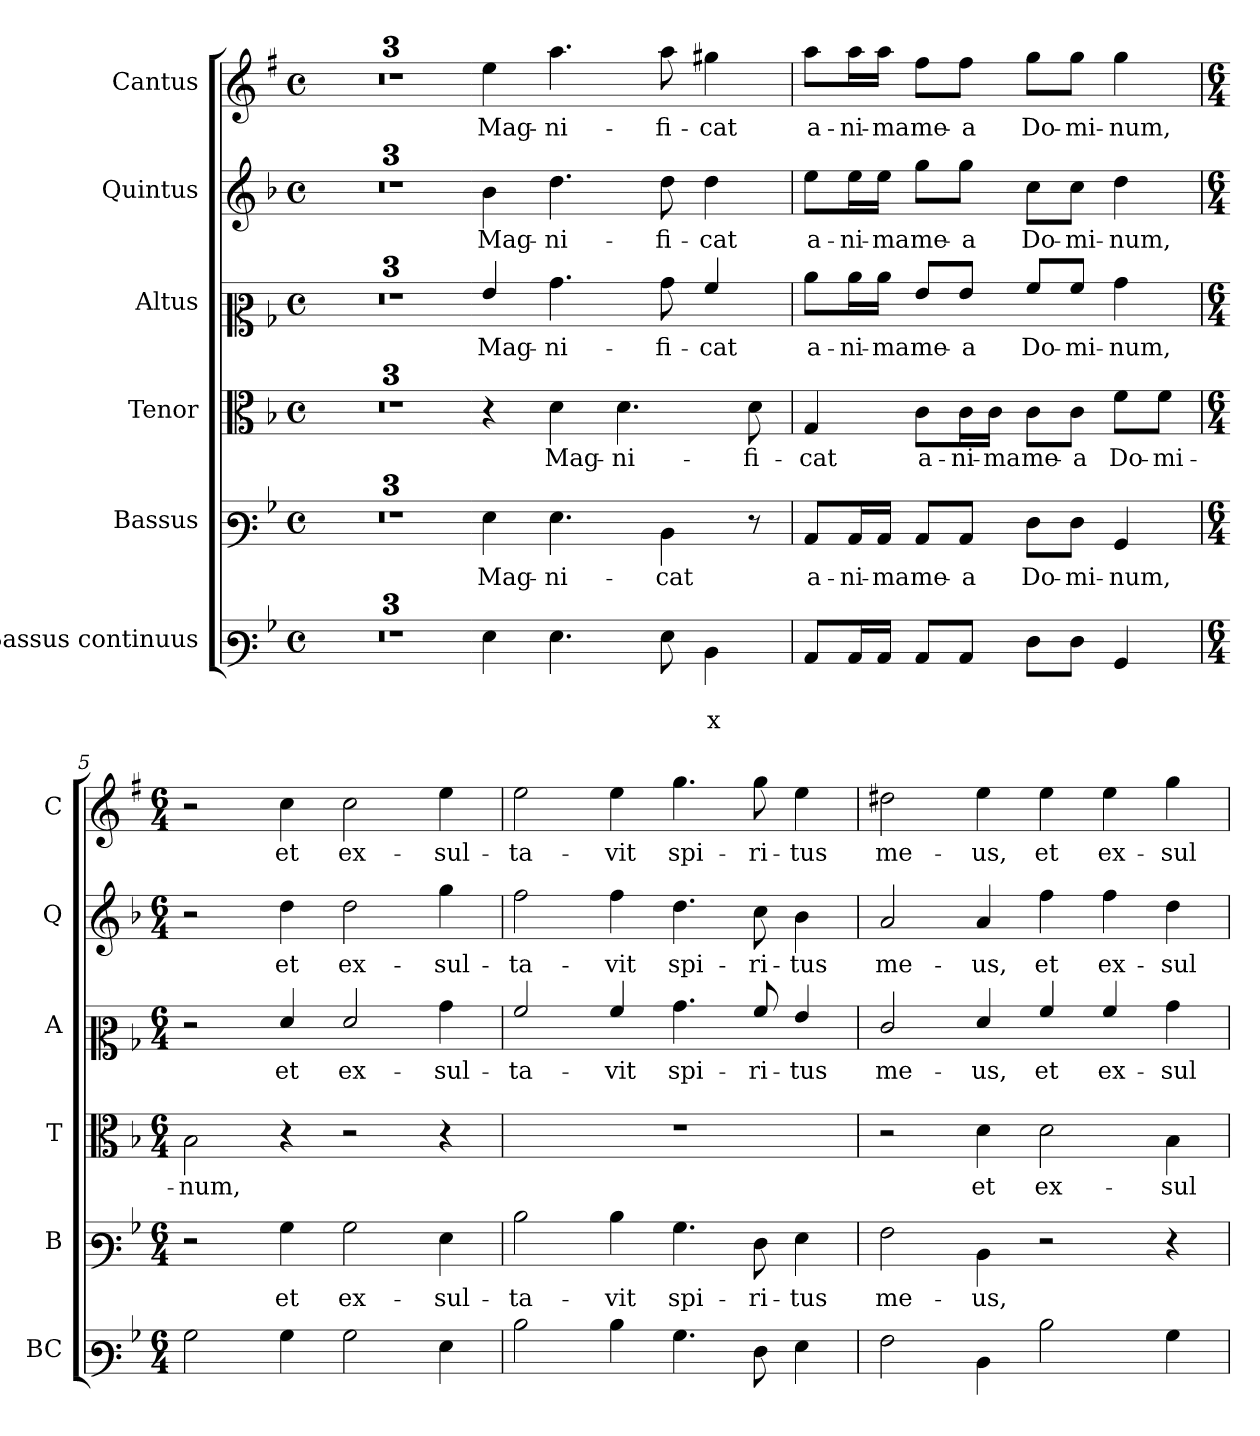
**kern	**text	**text	**kern	**text	**kern	**text	**kern	**text	**kern	**text	**kern	**text
*part6	*part6	*part6	*part5	*part5	*part4	*part4	*part3	*part3	*part2	*part2	*part1	*part1
*staff6	*staff6	*staff6	*staff5	*staff5	*staff4	*staff4	*staff3	*staff3	*staff2	*staff2	*staff1	*staff1
*I"Bassus continuus	*	*	*I"Bassus	*	*I"Tenor	*	*I"Altus	*	*I"Quintus	*	*I"Cantus	*
*I'BC	*	*	*I'B	*	*I'T	*	*I'A	*	*I'Q	*	*I'C	*
*clefF3	*	*	*clefF3	*	*clefC3	*	*clefC2	*	*clefG2	*	*clefG2	*
*	*	*	*	*	*	*	*	*	*	*	*ITrd1c2	*
*k[b-]	*	*	*k[b-]	*	*k[b-]	*	*k[b-]	*	*k[b-]	*	*k[b-]	*
*F:	*	*	*F:	*	*F:	*	*F:	*	*F:	*	*F:	*
*M4/4	*	*	*M4/4	*	*M4/4	*	*M4/4	*	*M4/4	*	*M4/4	*
*met(c)	*	*	*met(c)	*	*met(c)	*	*met(c)	*	*met(c)	*	*met(c)	*
=1	=1	=1	=1	=1	=1	=1	=1	=1	=1	=1	=1	=1
1ryy	.	.	1ryy	.	1ryy	.	1ryy	.	1ryy	.	1ryy	.
=2	=2	=2	=2	=2	=2	=2	=2	=2	=2	=2	=2	=2
1r	.	.	1r	.	1r	.	1r	.	1r	.	1r	.
=3	=3	=3	=3	=3	=3	=3	=3	=3	=3	=3	=3	=3
*clefF4	*	*	*clefF4	*	*clefGv2	*	*clefG2	*	*	*	*	*
1ryy	.	.	1ryy	.	1ryy	.	1ryy	.	1ryy	.	1ryy	.
=3X1-	=3X1-	=3X1-	=3X1-	=3X1-	=3X1-	=3X1-	=3X1-	=3X1-	=3X1-	=3X1-	=3X1-	=3X1-
!	!	!	!	!LO:LY:b	!	!	!	!LO:LY:b	!	!LO:LY:b	!	!LO:LY:b
4G\	.	.	4G\	Mag-	4r	.	4g/	Mag-	4b-\	Mag-	4dd\	Mag-
!	!	!	!	!LO:LY:b	!	!LO:LY:b	!	!LO:LY:b	!	!LO:LY:b	!	!LO:LY:b
4.G\	.	.	4.G\	-ni-	4d\	Mag-	4.b-\	-ni-	4.dd\	-ni-	4.gg\	-ni-
!	!	!	!	!	!	!LO:LY:b	!	!	!	!	!	!
.	.	.	.	.	4.d\	-ni-	.	.	.	.	.	.
!	!	!	!	!LO:LY:b	!	!	!	!LO:LY:b	!	!LO:LY:b	!	!LO:LY:b
8G\	.	.	4D\	-cat	.	.	8b-\	-fi-	8dd\	-fi-	8gg\	-fi-
!	!	!LO:LY:b	!	!	!	!	!	!LO:LY:b	!	!LO:LY:b	!	!LO:LY:b
4D\	.	x	.	.	.	.	4a/	-cat	4dd\	-cat	4ff#X\	-cat
!	!	!	!	!	!	!LO:LY:b	!	!	!	!	!	!
.	.	.	8r	.	8d\	-fi-	.	.	.	.	.	.
=4	=4	=4	=4	=4	=4	=4	=4	=4	=4	=4	=4	=4
!	!	!	!	!LO:LY:b	!	!LO:LY:b	!	!LO:LY:b	!	!LO:LY:b	!	!LO:LY:b
8C/L	.	.	8C/L	a-	4G/	-cat	8cc\L	a-	8ee\L	a-	8gg\L	a-
!	!	!	!	!LO:LY:b	!	!	!	!LO:LY:b	!	!LO:LY:b	!	!LO:LY:b
16C/L	.	.	16C/L	-ni-	.	.	16cc\L	-ni-	16ee\L	-ni-	16gg\L	-ni-
!	!	!	!	!LO:LY:b	!	!	!	!LO:LY:b	!	!LO:LY:b	!	!LO:LY:b
16C/JJ	.	.	16C/JJ	-ma	.	.	16cc\JJ	-ma	16ee\JJ	-ma	16gg\JJ	-ma
!	!	!	!	!LO:LY:b	!	!LO:LY:b	!	!LO:LY:b	!	!LO:LY:b	!	!LO:LY:b
8C/L	.	.	8C/L	me-	8c\L	a-	8g/L	me-	8gg\L	me-	8ee\L	me-
!	!	!	!	!LO:LY:b	!	!LO:LY:b	!	!LO:LY:b	!	!LO:LY:b	!	!LO:LY:b
8C/J	.	.	8C/J	-a	16c\L	-ni-	8g/J	-a	8gg\J	-a	8ee\J	-a
!	!	!	!	!	!	!LO:LY:b	!	!	!	!	!	!
.	.	.	.	.	16c\JJ	-ma	.	.	.	.	.	.
!	!	!	!	!LO:LY:b	!	!LO:LY:b	!	!LO:LY:b	!	!LO:LY:b	!	!LO:LY:b
8F\L	.	.	8F\L	Do-	8c\L	me-	8a/L	Do-	8cc\L	Do-	8ff\L	Do-
!	!	!	!	!LO:LY:b	!	!LO:LY:b	!	!LO:LY:b	!	!LO:LY:b	!	!LO:LY:b
8F\J	.	.	8F\J	-mi-	8c\J	-a	8a/J	-mi-	8cc\J	-mi-	8ff\J	-mi-
!	!	!	!	!LO:LY:b	!	!LO:LY:b	!	!LO:LY:b	!	!LO:LY:b	!	!LO:LY:b
4BB-/	.	.	4BB-/	-num,	8f\L	Do-	4b-\	-num,	4dd\	-num,	4ff\	-num,
!	!	!	!	!	!	!LO:LY:b	!	!	!	!	!	!
.	.	.	.	.	8f\J	-mi-	.	.	.	.	.	.
!!LO:LB:g=z
=5	=5	=5	=5	=5	=5	=5	=5	=5	=5	=5	=5	=5
*M6/4	*	*	*M6/4	*	*M6/4	*	*M6/4	*	*M6/4	*	*M6/4	*
!	!	!	!	!	!	!LO:LY:b	!	!	!	!	!	!
2B-\	.	.	2r	.	2B-\	-num,	2r	.	2r	.	2r	.
!	!	!	!	!LO:LY:b	!	!	!	!LO:LY:b	!	!LO:LY:b	!	!LO:LY:b
4B-\	.	.	4B-\	et	4r	.	4f/	et	4dd\	et	4b-\	et
!	!	!	!	!LO:LY:b	!	!	!	!LO:LY:b	!	!LO:LY:b	!	!LO:LY:b
2B-\	.	.	2B-\	ex-	2r	.	2f/	ex-	2dd\	ex-	2b-\	ex-
!	!	!	!	!LO:LY:b	!	!	!	!LO:LY:b	!	!LO:LY:b	!	!LO:LY:b
4G\	.	.	4G\	-sul-	4r	.	4b-\	-sul-	4gg\	-sul-	4dd\	-sul-
=6	=6	=6	=6	=6	=6	=6	=6	=6	=6	=6	=6	=6
!	!	!	!	!LO:LY:b	!	!	!	!LO:LY:b	!	!LO:LY:b	!	!LO:LY:b
2d\	.	.	2d\	-ta-	1.r	.	2a/	-ta-	2ff\	-ta-	2dd\	-ta-
!	!	!	!	!LO:LY:b	!	!	!	!LO:LY:b	!	!LO:LY:b	!	!LO:LY:b
4d\	.	.	4d\	-vit	.	.	4a/	-vit	4ff\	-vit	4dd\	-vit
!	!	!	!	!LO:LY:b	!	!	!	!LO:LY:b	!	!LO:LY:b	!	!LO:LY:b
4.B-\	.	.	4.B-\	spi-	.	.	4.b-\	spi-	4.dd\	spi-	4.ff\	spi-
!	!	!	!	!LO:LY:b	!	!	!	!LO:LY:b	!	!LO:LY:b	!	!LO:LY:b
8F\	.	.	8F\	-ri-	.	.	8a/	-ri-	8cc\	-ri-	8ff\	-ri-
!	!	!	!	!LO:LY:b	!	!	!	!LO:LY:b	!	!LO:LY:b	!	!LO:LY:b
4G\	.	.	4G\	-tus	.	.	4g/	-tus	4b-\	-tus	4dd\	-tus
=7	=7	=7	=7	=7	=7	=7	=7	=7	=7	=7	=7	=7
!	!	!	!	!LO:LY:b	!	!	!	!LO:LY:b	!	!LO:LY:b	!	!LO:LY:b
2A\	.	.	2A\	me-	2r	.	2e/	me-	2a/	me-	2cc#X\	me-
!	!	!	!	!LO:LY:b	!	!LO:LY:b	!	!LO:LY:b	!	!LO:LY:b	!	!LO:LY:b
4D\	.	.	4D\	-us,	4d\	et	4f/	-us,	4a/	-us,	4dd\	-us,
!	!	!	!	!	!	!LO:LY:b	!	!LO:LY:b	!	!LO:LY:b	!	!LO:LY:b
2d\	.	.	2r	.	2d\	ex-	4a/	et	4ff\	et	4dd\	et
!	!	!	!	!	!	!	!	!LO:LY:b	!	!LO:LY:b	!	!LO:LY:b
.	.	.	.	.	.	.	4a/	ex-	4ff\	ex-	4dd\	ex-
!	!	!	!	!	!	!LO:LY:b	!	!LO:LY:b	!	!LO:LY:b	!	!LO:LY:b
4B-\	.	.	4r	.	4B-\	-sul-	4b-\	-sul-	4dd\	-sul-	4ff\	-sul-
=	=	=	=	=	=	=	=	=	=	=	=	=
*-	*-	*-	*-	*-	*-	*-	*-	*-	*-	*-	*-	*-
